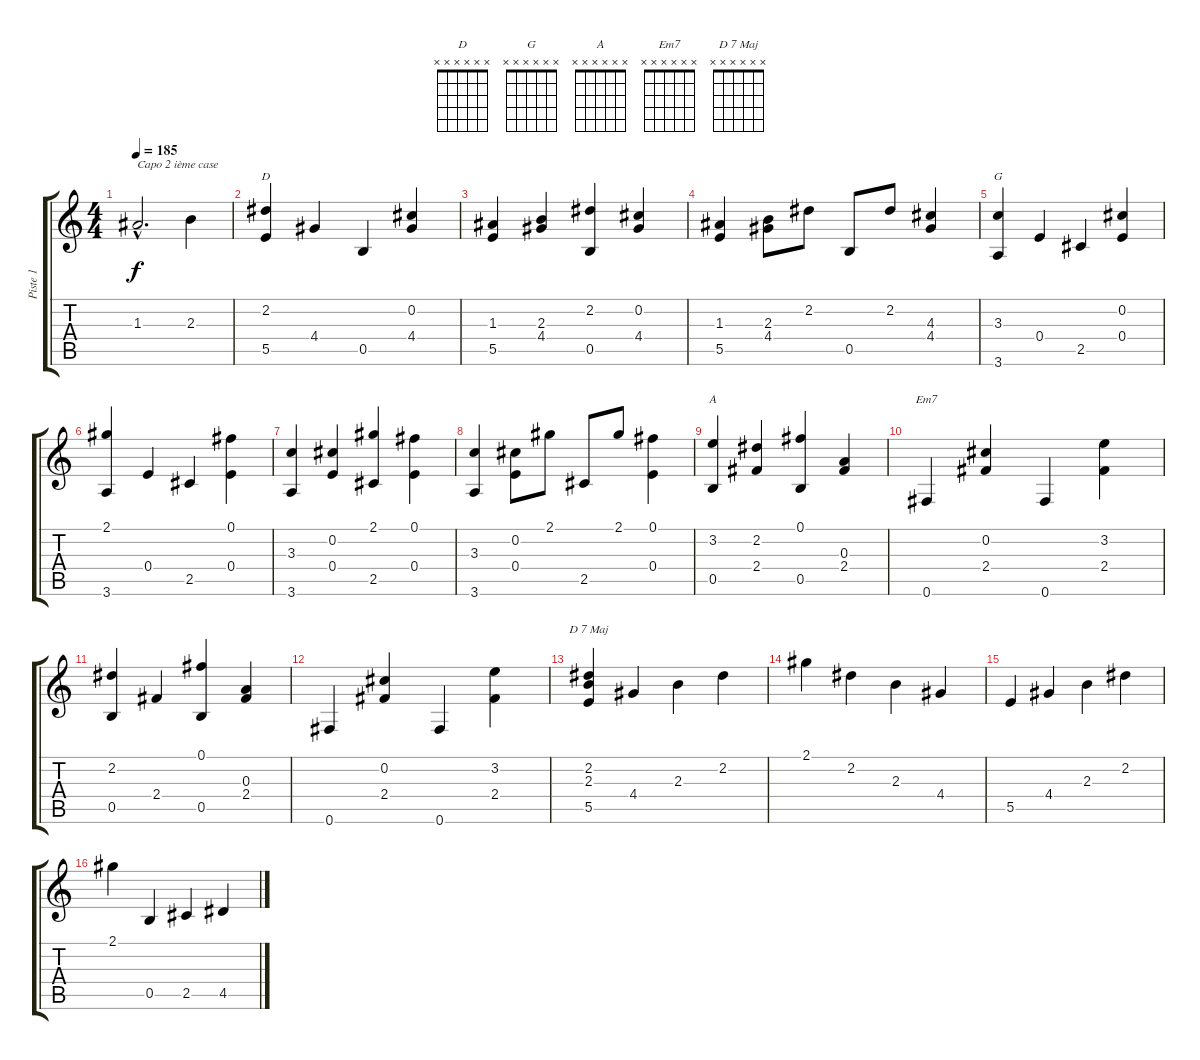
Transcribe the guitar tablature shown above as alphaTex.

\track ("Piste 1" "Piste 1") {instrument acousticguitarnylon}
\staff {score tabs}
\tuning (Gb4 Db4 A3 E3 B2 Gb2) {hide}
\chord ("D" x x x x x x) {firstfret 0}
\chord ("G" x x x x x x) {firstfret 0}
\chord ("A" x x x x x x) {firstfret 0}
\chord ("Em7" x x x x x x) {firstfret 0}
\chord ("D 7 Maj" x x x x x x) {firstfret 0}
\ts (4 4)
\tempo 185
\clef g2
\ks c
1.3{hac}.2{d txt "Capo 2 ième case" dy f instrument acousticguitarnylon} 2.3.4 |
(2.2 5.5).4{ch "D"} 4.4.4 0.5.4 (0.2 4.4).4 |
(1.3 5.5).4 (2.3 4.4).4 (2.2 0.5).4 (0.2 4.4).4 |
(1.3 5.5).4 (2.3 4.4).8 2.2.8 0.5.8 2.2.8 (4.3 4.4).4 |
(3.3 3.6).4{ch "G"} 0.4.4 2.5.4 (0.2 0.4).4 |
(2.1 3.6).4 0.4.4 2.5.4 (0.1 0.4).4 |
(3.3 3.6).4 (0.2 0.4).4 (2.1 2.5).4 (0.1 0.4).4 |
(3.3 3.6).4 (0.2 0.4).8 2.1.8 2.5.8 2.1.8 (0.1 0.4).4 |
(3.2 0.5).4{ch "A"} (2.2 2.4).4 (0.1 0.5).4 (0.3 2.4).4 |
0.6.4{ch "Em7"} (0.2 2.4).4 0.6.4 (3.2 2.4).4 |
(2.2 0.5).4 2.4.4 (0.1 0.5).4 (0.3 2.4).4 |
0.6.4 (0.2 2.4).4 0.6.4 (3.2 2.4).4 |
(2.2 2.3 5.5).4{ch "D 7 Maj"} 4.4.4 2.3.4 2.2.4 |
2.1.4 2.2.4 2.3.4 4.4.4 |
5.5.4 4.4.4 2.3.4 2.2.4 |
2.1.4 0.5.4 2.5.4 4.5.4
